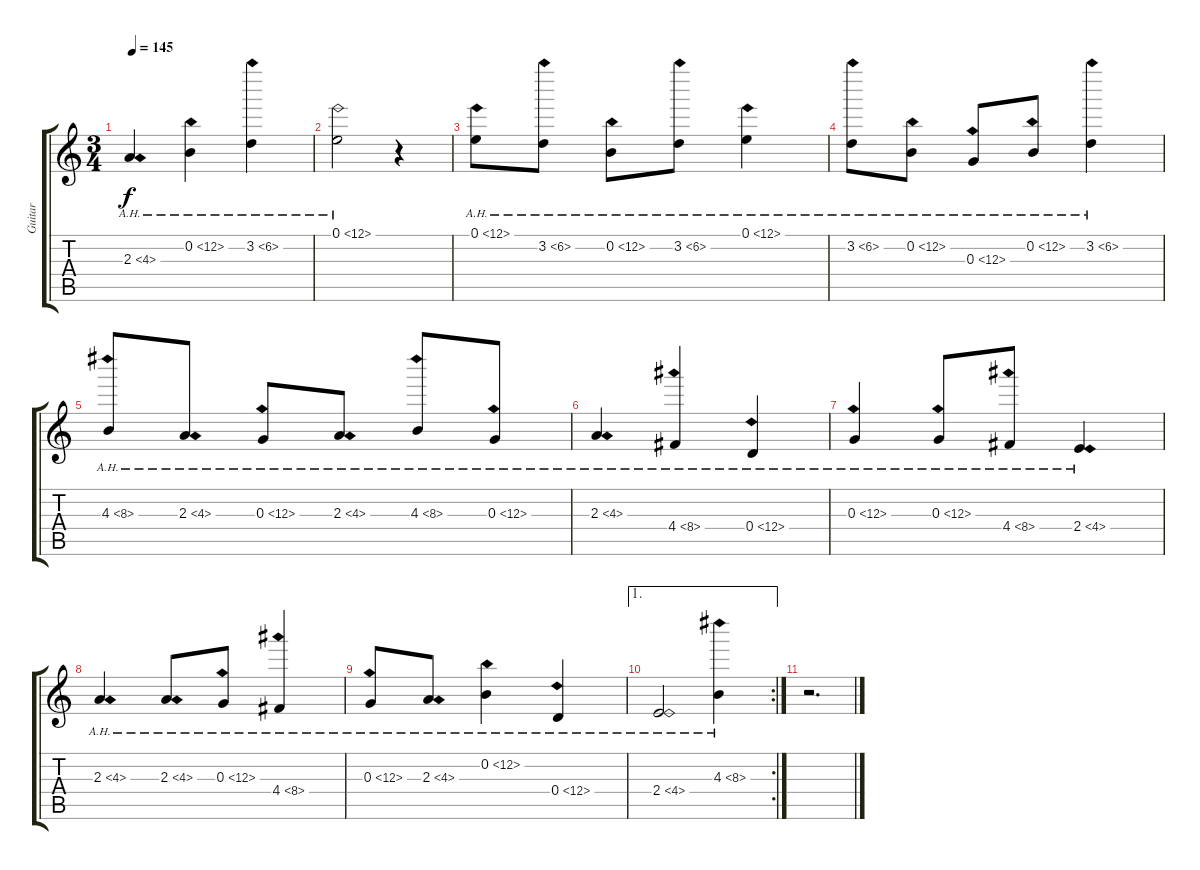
\track ("Guitar" "Guitar") {instrument acousticguitarsteel}
\staff {score tabs}
\tuning (E4 B3 G3 D3 A2 E2) {hide}
\ts (3 4)
\tempo 145
\clef g2
\ks c
2.3{ah 2}.4{dy f} 0.2{ah 12}.4 3.2{ah 3}.4 |
0.1{ah 12}.2 r.4 |
0.1{ah 12}.8 3.2{ah 3}.8 0.2{ah 12}.8 3.2{ah 3}.8 0.1{ah 12}.4 |
3.2{ah 3}.8 0.2{ah 12}.8 0.3{ah 12}.8 0.2{ah 12}.8 3.2{ah 3}.4 |
4.3{ah 4}.8 2.3{ah 2}.8 0.3{ah 12}.8 2.3{ah 2}.8 4.3{ah 4}.8 0.3{ah 12}.8 |
2.3{ah 2}.4 4.4{ah 4}.4 0.4{ah 12}.4 |
0.3{ah 12}.4 0.3{ah 12}.8 4.4{ah 4}.8 2.4{ah 2}.4 |
2.3{ah 2}.4 2.3{ah 2}.8 0.3{ah 12}.8 4.4{ah 4}.4 |
0.3{ah 12}.8 2.3{ah 2}.8 0.2{ah 12}.4 0.4{ah 12}.4 |
\ae 1
\rc 2
2.4{ah 2}.2 4.3{ah 4}.4 |
r.2{d}
